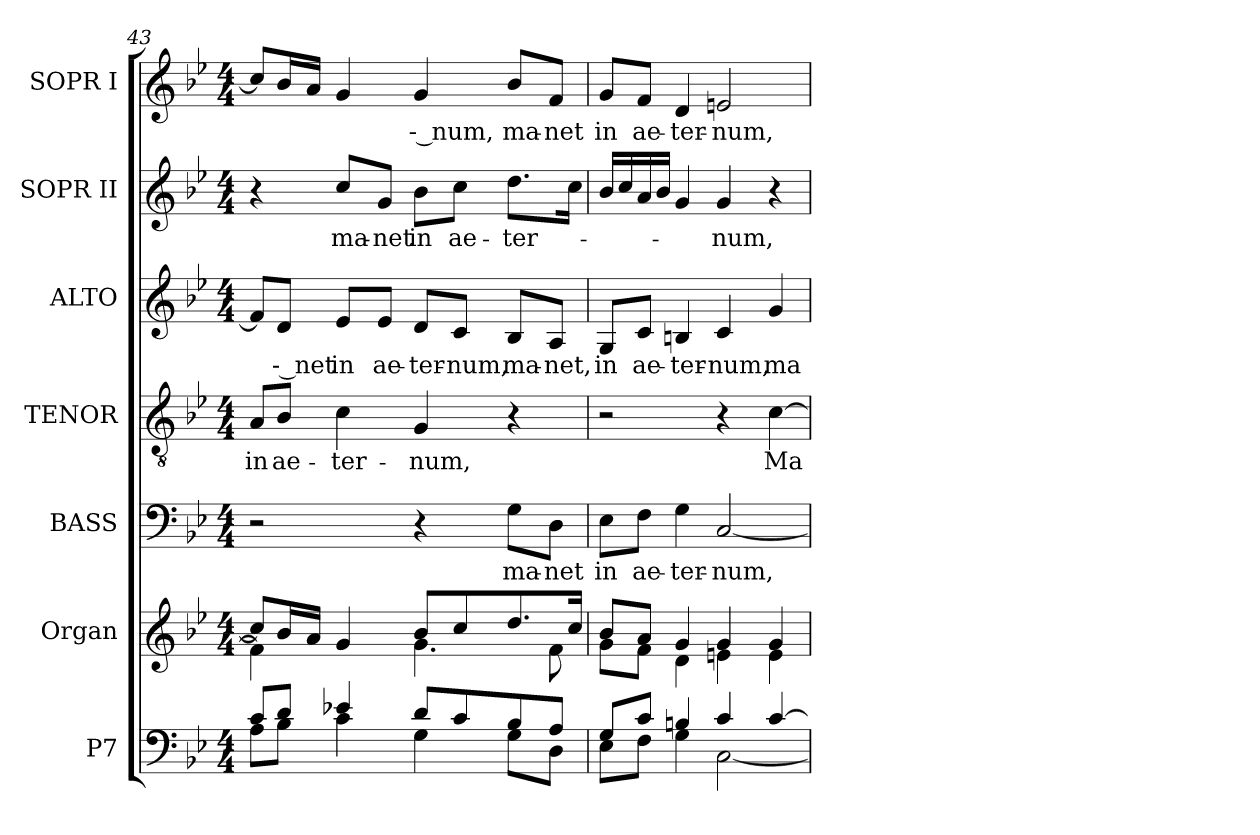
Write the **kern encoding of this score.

**kern	**kern	**kern	**text	**kern	**text	**kern	**text	**kern	**text	**kern	**text
*part7	*part6	*part5	*part5	*part4	*part4	*part3	*part3	*part2	*part2	*part1	*part1
*staff7	*staff6	*staff5	*staff5	*staff4	*staff4	*staff3	*staff3	*staff2	*staff2	*staff1	*staff1
*I"P7	*I"Organ	*I"BASS	*	*I"TENOR	*	*I"ALTO	*	*I"SOPR  II	*	*I"SOPR  I	*
*	*	*I'B.	*	*I'T.	*	*I'A.	*	*I'S.	*	*I'S.	*
!!LO:PB:g=z
*clefF4	*clefG2	*clefF4	*	*clefGv2	*	*clefG2	*	*clefG2	*	*clefG2	*
*	*	*	*	*ITrd7c12	*	*	*	*	*	*	*
*k[b-e-]	*k[b-e-]	*k[b-e-]	*	*k[b-e-]	*	*k[b-e-]	*	*k[b-e-]	*	*k[b-e-]	*
*B-:	*B-:	*B-:	*	*B-:	*	*B-:	*	*B-:	*	*B-:	*
*M4/4	*M4/4	*M4/4	*	*M4/4	*	*M4/4	*	*M4/4	*	*M4/4	*
=43	=43	=43	=43	=43	=43	=43	=43	=43	=43	=43	=43
*^	*^	*	*	*	*	*	*	*	*	*	*
!	!	!	!	!	!	!	!LO:LY:b:color=#000000	!	!	!	!	!	!
8ci/L	8Ai\L	8cci/L]	4fni\]	2r	.	8AAi/L	in	8fi/L]	.	4r	.	8cci/L]	.
!	!	!	!	!	!	!	!LO:LY:b:color=#000000	!	!	!	!	!	!
!	!	!	!	!	!	!	!	!	!LO:LY:b:color=#000000	!	!	!	!
8di/J	8B-i\J	16b-i/L	.	.	.	8BB-i/J	ae-	8di/J	-- net	.	.	16b-i/L	.
.	.	16ai/JJ	.	.	.	.	.	.	.	.	.	16ai/JJ	.
!	!	!	!	!	!	!	!LO:LY:b:color=#000000	!	!	!	!	!	!
!	!	!	!	!	!	!	!	!	!LO:LY:b:color=#000000	!	!	!	!
!	!	!	!	!	!	!	!	!	!	!	!LO:LY:b:color=#000000	!	!
4e-Xi/	4ci\	4gi/	4ryy	.	.	4Ci\	-ter-	8e-i/L	in	8cci/L	ma-	4gi/	.
!	!	!	!	!	!	!	!	!	!LO:LY:b:color=#000000	!	!	!	!
!	!	!	!	!	!	!	!	!	!	!	!LO:LY:b:color=#000000	!	!
.	.	.	.	.	.	.	.	8e-i/J	ae-	8gi/J	-net	.	.
!	!	!	!	!	!	!	!LO:LY:b:color=#000000	!	!	!	!	!	!
!	!	!	!	!	!	!	!	!	!LO:LY:b:color=#000000	!	!	!	!
!	!	!	!	!	!	!	!	!	!	!	!LO:LY:b:color=#000000	!	!
!	!	!	!	!	!	!	!	!	!	!	!	!	!LO:LY:b:color=#000000
8di/L	4Gi\	8b-i/L	4.gi\	4r	.	4GGi/	-num,	8di/L	-ter-	8b-i\L	in	4gi/	-- num,
!	!	!	!	!	!	!	!	!	!LO:LY:b:color=#000000	!	!	!	!
!	!	!	!	!	!	!	!	!	!	!	!LO:LY:b:color=#000000	!	!
8ci/	.	8cci/	.	.	.	.	.	8ci/J	-num,	8cci\J	ae-	.	.
!	!	!	!	!	!LO:LY:b:color=#000000	!	!	!	!	!	!	!	!
!	!	!	!	!	!	!	!	!	!LO:LY:b:color=#000000	!	!	!	!
!	!	!	!	!	!	!	!	!	!	!	!LO:LY:b:color=#000000	!	!
!	!	!	!	!	!	!	!	!	!	!	!	!	!LO:LY:b:color=#000000
8B-i/	8Gi\L	8.ddi/	.	8Gi\L	ma-	4r	.	8B-i/L	ma-	8.ddi\L	-ter-	8b-i/L	ma-
!	!	!	!	!	!LO:LY:b:color=#000000	!	!	!	!	!	!	!	!
!	!	!	!	!	!	!	!	!	!LO:LY:b:color=#000000	!	!	!	!
!	!	!	!	!	!	!	!	!	!	!	!	!	!LO:LY:b:color=#000000
8Ai/J	8Di\J	.	8fi\	8Di\J	-net	.	.	8Ai/J	-net,	.	.	8fi/J	-net
.	.	16cci/Jk	.	.	.	.	.	.	.	16cci\Jk	.	.	.
=44	=44	=44	=44	=44	=44	=44	=44	=44	=44	=44	=44	=44	=44
!	!	!	!	!	!LO:LY:b:color=#000000	!	!	!	!	!	!	!	!
!	!	!	!	!	!	!	!	!	!LO:LY:b:color=#000000	!	!	!	!
!	!	!	!	!	!	!	!	!	!	!	!	!	!LO:LY:b:color=#000000
8Gi/L	8E-i\L	8b-i/L	8gi\L	8E-i\L	in	2r	.	8Gi/L	in	16b-i/LL	.	8gi/L	in
.	.	.	.	.	.	.	.	.	.	16cci/	.	.	.
!	!	!	!	!	!LO:LY:b:color=#000000	!	!	!	!	!	!	!	!
!	!	!	!	!	!	!	!	!	!LO:LY:b:color=#000000	!	!	!	!
!	!	!	!	!	!	!	!	!	!	!	!	!	!LO:LY:b:color=#000000
8ci/J	8Fi\J	8ai/J	8fi\J	8Fi\J	ae-	.	.	8ci/J	ae-	16ai/	.	8fi/J	ae-
.	.	.	.	.	.	.	.	.	.	16b-i/JJ	.	.	.
!	!	!	!	!	!LO:LY:b:color=#000000	!	!	!	!	!	!	!	!
!	!	!	!	!	!	!	!	!	!LO:LY:b:color=#000000	!	!	!	!
!	!	!	!	!	!	!	!	!	!	!	!	!	!LO:LY:b:color=#000000
4Bni/	4Gi\	4gi/	4di\	4Gi\	-ter-	.	.	4Bni/	-ter-	4gi/	.	4di/	-ter-
!	!	!	!	!	!LO:LY:b:color=#000000	!	!	!	!	!	!	!	!
!	!	!	!	!	!	!	!	!	!LO:LY:b:color=#000000	!	!	!	!
!	!	!	!	!	!	!	!	!	!	!	!LO:LY:b:color=#000000	!	!
!	!	!	!	!	!	!	!	!	!	!	!	!	!LO:LY:b:color=#000000
4ci/	[2Ci\	4gi/	4eni\	[2Ci/	-num,	4r	.	4ci/	-num,	4gi/	-num,	2eni/	-num,
!	!	!	!	!	!	!	!LO:LY:b:color=#000000	!	!	!	!	!	!
!	!	!	!	!	!	!	!	!	!LO:LY:b:color=#000000	!	!	!	!
[4ci/	.	4gi/	4ei\	.	.	[4Ci\	Ma-	4gi/	ma-	4r	.	.	.
*v	*v	*	*	*	*	*	*	*	*	*	*	*	*
*	*v	*v	*	*	*	*	*	*	*	*	*	*
=	=	=	=	=	=	=	=	=	=	=	=
*-	*-	*-	*-	*-	*-	*-	*-	*-	*-	*-	*-
